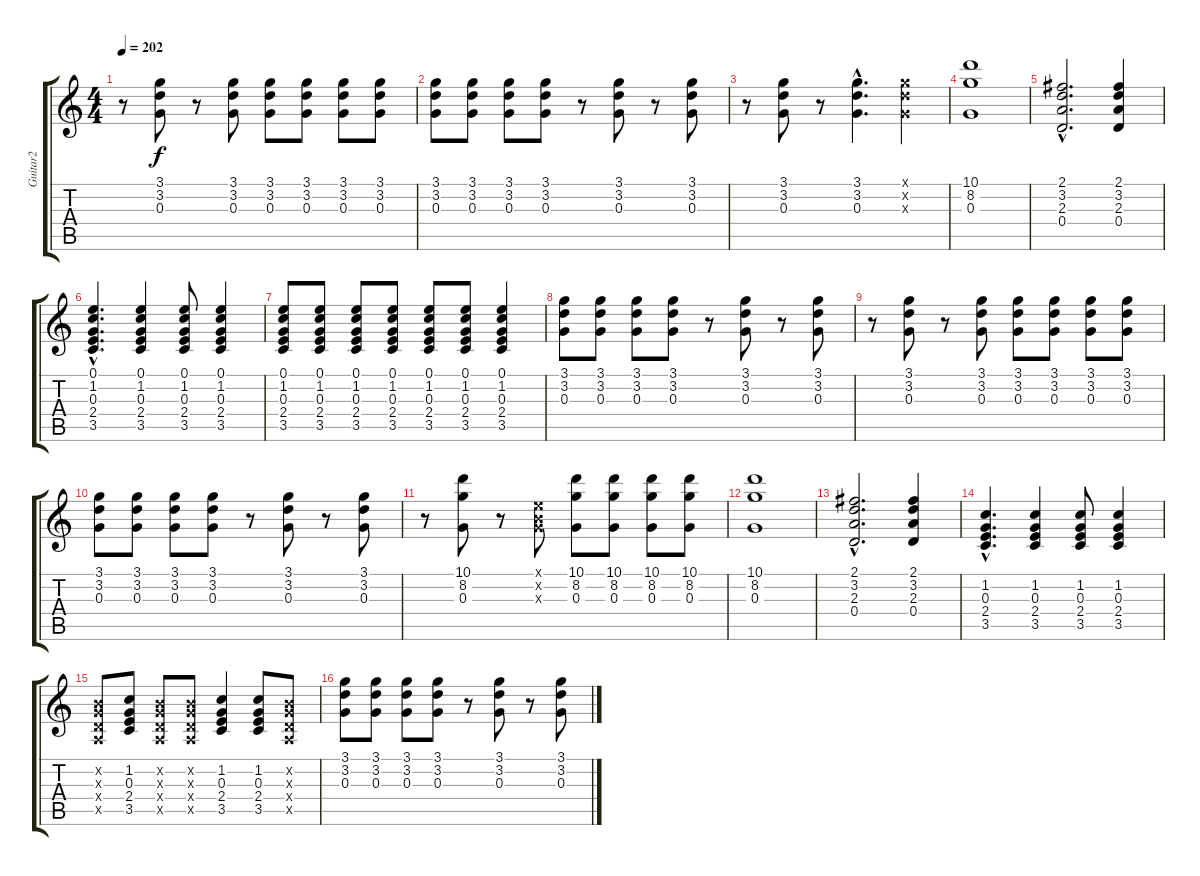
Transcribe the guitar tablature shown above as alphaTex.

\track ("Guitar2" "Guitar2") {instrument distortionguitar}
\staff {score tabs}
\tuning (E4 B3 G3 D3 A2 E2) {hide}
\ts (4 4)
\tempo 202
\clef g2
\ks c
r.8{dy f} (3.1 3.2 0.3).8 r.8 (3.1 3.2 0.3).8 (3.1 3.2 0.3).8 (3.1 3.2 0.3).8 (3.1 3.2 0.3).8 (3.1 3.2 0.3).8 |
(3.1 3.2 0.3).8 (3.1 3.2 0.3).8 (3.1 3.2 0.3).8 (3.1 3.2 0.3).8 r.8 (3.1 3.2 0.3).8 r.8 (3.1 3.2 0.3).8 |
r.8 (3.1 3.2 0.3).8 r.8 (3.1{hac} 3.2{hac} 0.3{hac}).4{d} (3.1{x} 3.2{x} 0.3{x}).4 |
(10.1 8.2 0.3).1 |
(2.1{hac} 3.2{hac} 2.3{hac} 0.4{hac}).2{d} (2.1 3.2 2.3 0.4).4 |
(0.1{hac} 1.2{hac} 0.3{hac} 2.4{hac} 3.5{hac}).4{d} (0.1 1.2 0.3 2.4 3.5).4 (0.1 1.2 0.3 2.4 3.5).8 (0.1 1.2 0.3 2.4 3.5).4 |
(0.1 1.2 0.3 2.4 3.5).8 (0.1 1.2 0.3 2.4 3.5).8 (0.1 1.2 0.3 2.4 3.5).8 (0.1 1.2 0.3 2.4 3.5).8 (0.1 1.2 0.3 2.4 3.5).8 (0.1 1.2 0.3 2.4 3.5).8 (0.1 1.2 0.3 2.4 3.5).4 |
(3.1 3.2 0.3).8 (3.1 3.2 0.3).8 (3.1 3.2 0.3).8 (3.1 3.2 0.3).8 r.8 (3.1 3.2 0.3).8 r.8 (3.1 3.2 0.3).8 |
r.8 (3.1 3.2 0.3).8 r.8 (3.1 3.2 0.3).8 (3.1 3.2 0.3).8 (3.1 3.2 0.3).8 (3.1 3.2 0.3).8 (3.1 3.2 0.3).8 |
(3.1 3.2 0.3).8 (3.1 3.2 0.3).8 (3.1 3.2 0.3).8 (3.1 3.2 0.3).8 r.8 (3.1 3.2 0.3).8 r.8 (3.1 3.2 0.3).8 |
r.8 (10.1 8.2 0.3).8 r.8 (0.1{x} 0.2{x} 0.3{x}).8 (10.1 8.2 0.3).8 (10.1 8.2 0.3).8 (10.1 8.2 0.3).8 (10.1 8.2 0.3).8 |
(10.1 8.2 0.3).1 |
(2.1{hac} 3.2{hac} 2.3{hac} 0.4{hac}).2{d} (2.1 3.2 2.3 0.4).4 |
(1.2{hac} 0.3{hac} 2.4{hac} 3.5{hac}).4{d} (1.2 0.3 2.4 3.5).4 (1.2 0.3 2.4 3.5).8 (1.2 0.3 2.4 3.5).4 |
(0.2{x} 0.3{x} 0.4{x} 0.5{x}).8 (1.2 0.3 2.4 3.5).8 (0.2{x} 0.3{x} 0.4{x} 0.5{x}).8 (0.2{x} 0.3{x} 0.4{x} 0.5{x}).8 (1.2 0.3 2.4 3.5).4 (1.2 0.3 2.4 3.5).8 (0.2{x} 0.3{x} 0.4{x} 0.5{x}).8 |
(3.1 3.2 0.3).8 (3.1 3.2 0.3).8 (3.1 3.2 0.3).8 (3.1 3.2 0.3).8 r.8 (3.1 3.2 0.3).8 r.8 (3.1 3.2 0.3).8
